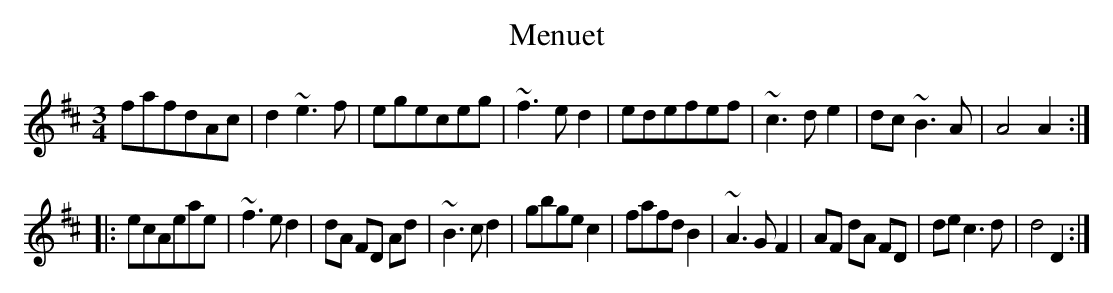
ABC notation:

X:1
T:Menuet
M:3/4
K:Dmaj
fafdAc|d2~e3f|egeceg|~f3ed2|edefef|~c3de2|dc~B3A|A4A2:|
|:ecAeae|~f3ed2|dA FD Ad|~B3cd2|gbgec2|fafdB2|~A3GF2|AF dA FD|dec3d|d4D2:|
